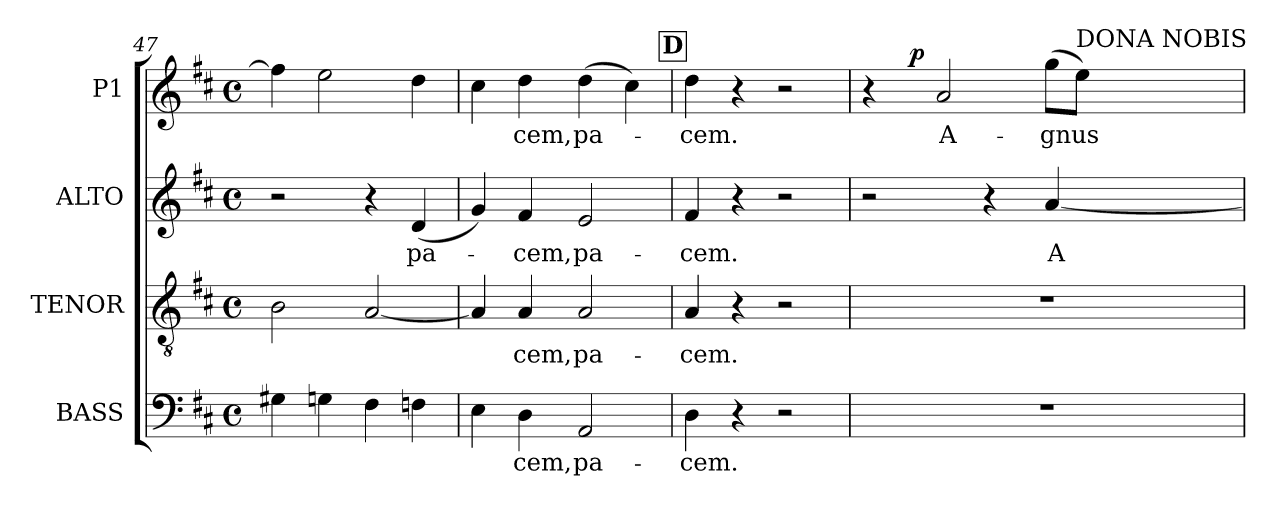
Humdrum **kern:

**kern	**text	**kern	**text	**kern	**text	**kern	**text	**dynam
*part4	*part4	*part3	*part3	*part2	*part2	*part1	*part1	*part1
*staff4	*staff4	*staff3	*staff3	*staff2	*staff2	*staff1	*staff1	*staff1
*I"BASS	*	*I"TENOR	*	*I"ALTO	*	*I"P1	*	*
*clefF4	*	*clefGv2	*	*clefG2	*	*clefG2	*	*
*	*	*ITrd7c12	*	*	*	*	*	*
*k[f#c#]	*	*k[f#c#]	*	*k[f#c#]	*	*k[f#c#]	*	*
*D:	*	*D:	*	*D:	*	*D:	*	*
*M4/4	*	*M4/4	*	*M4/4	*	*M4/4	*	*
*met(c)	*	*met(c)	*	*met(c)	*	*met(c)	*	*
=47	=47	=47	=47	=47	=47	=47	=47	=47
4G#Xi\	.	2BBi\	.	2r	.	4ff#i\]	.	.
4Gni\	.	.	.	.	.	2eei\	.	.
4F#i\	.	[2AAi/	.	4r	.	.	.	.
!	!	!	!	!	!LO:LY:b:color=#000000	!	!	!
4Fni\	.	.	.	(4di/	pa-	4ddi\	.	.
!!LO:PB:g=z
=48	=48	=48	=48	=48	=48	=48	=48	=48
4Ei\	.	4AAi/]	.	4gi/)	.	4cc#i\	.	.
!	!LO:LY:b:color=#000000	!	!	!	!	!	!	!
!	!	!	!LO:LY:b:color=#000000	!	!	!	!	!
!	!	!	!	!	!LO:LY:b:color=#000000	!	!	!
!	!	!	!	!	!	!	!LO:LY:b:color=#000000	!
4Di\	-cem,	4AAi/	-cem,	4f#i/	-cem,	4ddi\	-cem,	.
!	!LO:LY:b:color=#000000	!	!	!	!	!	!	!
!	!	!	!LO:LY:b:color=#000000	!	!	!	!	!
!	!	!	!	!	!LO:LY:b:color=#000000	!	!	!
!	!	!	!	!	!	!	!LO:LY:b:color=#000000	!
2AAi/	pa-	2AAi/	pa-	2ei/	pa-	(4ddi\	pa-	.
.	.	.	.	.	.	4cc#i\)	.	.
!!LO:REH:place=s1:B:color=#000000:enc=box:fs=17.1407:t=D
=49	=49	=49	=49	=49	=49	=49	=49	=49
!	!LO:LY:b:color=#000000	!	!	!	!	!	!	!
!	!	!	!LO:LY:b:color=#000000	!	!	!	!	!
!	!	!	!	!	!LO:LY:b:color=#000000	!	!	!
!	!	!	!	!	!	!	!LO:LY:b:color=#000000	!
4Di\	-cem.	4AAi/	-cem.	4f#i/	-cem.	4ddi\	-cem.	.
4r	.	4r	.	4r	.	4r	.	.
2r	.	2r	.	2r	.	2r	.	.
=50	=50	=50	=50	=50	=50	=50	=50	=50
*	*	*	*	*	*	*^	*	*
1r	.	1r	.	2r	.	4r	8ryy	.	.
.	.	.	.	.	.	.	64ryy	.	.
.	.	.	.	.	.	.	128ryy	.	.
.	.	.	.	.	.	.	512ryy	.	.
.	.	.	.	.	.	.	2ryy	.	p
!	!	!	!	!	!	!	!	!LO:LY:b:color=#000000	!
.	.	.	.	.	.	2ai/	.	A-	.
.	.	.	.	4r	.	.	.	.	.
.	.	.	.	.	.	.	4ryy	.	.
!	!	!	!	!	!LO:LY:b:color=#000000	!	!	!	!
!	!	!	!	!	!	!	!	!LO:LY:b:color=#000000	!
.	.	.	.	[4ai/	A-	(8ggi\L	.	-gnus	.
!	!	!	!	!	!	!LO:TX:a:t=DONA NOBIS	!	!	!
.	.	.	.	.	.	8eei\J)	.	.	.
.	.	.	.	.	.	.	16ryy	.	.
.	.	.	.	.	.	.	32ryy	.	.
.	.	.	.	.	.	.	256.ryy	.	.
*	*	*	*	*	*	*v	*v	*	*
=	=	=	=	=	=	=	=	=
*-	*-	*-	*-	*-	*-	*-	*-	*-
